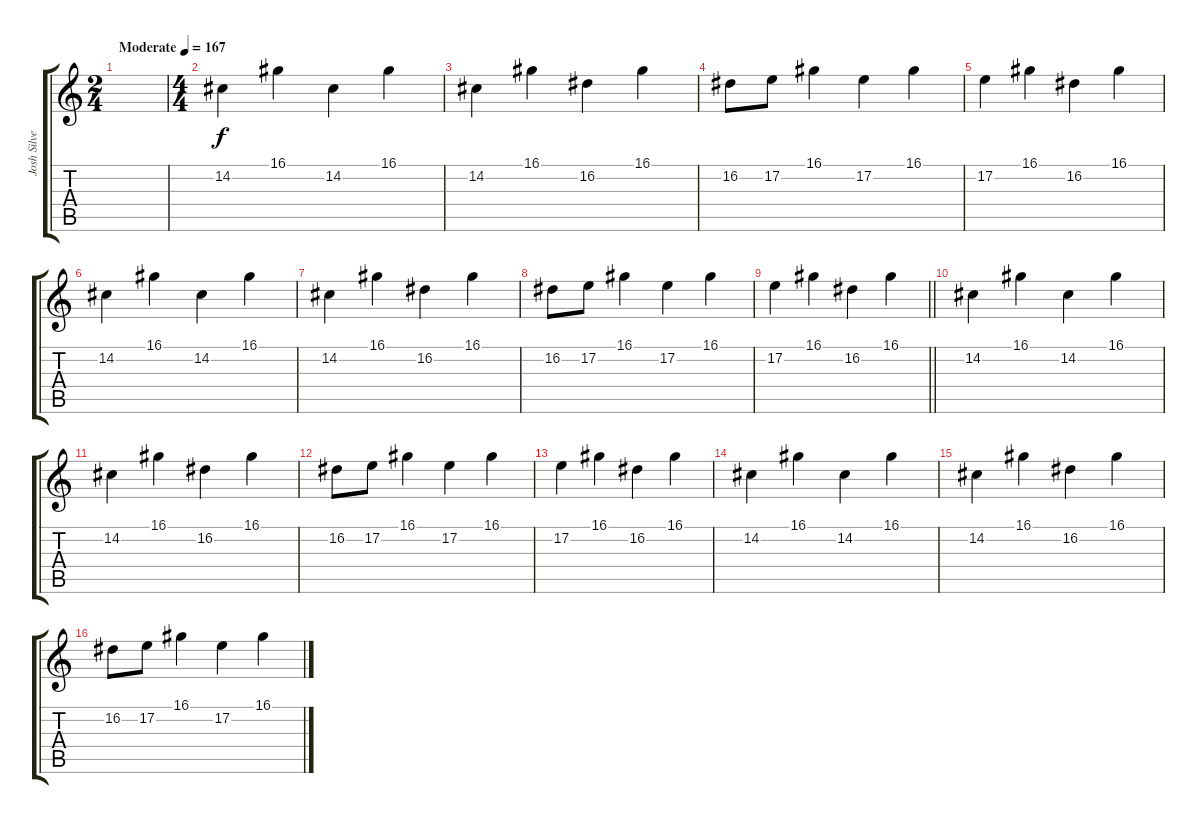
\track ("Josh Silver" "Josh Silve") {instrument harpsichord}
\staff {score tabs}
\tuning (E4 B3 G3 D3 A2 E2) {hide}
\ts (2 4)
\tempo (167 "Moderate")
\clef g2
\ks c
|
\ts (4 4)
14.2.4 16.1.4 14.2.4 16.1.4 |
14.2.4 16.1.4 16.2.4 16.1.4 |
16.2.8 17.2.8 16.1.4 17.2.4 16.1.4 |
17.2.4 16.1.4 16.2.4 16.1.4 |
14.2.4 16.1.4 14.2.4 16.1.4 |
14.2.4 16.1.4 16.2.4 16.1.4 |
16.2.8 17.2.8 16.1.4 17.2.4 16.1.4 |
\barLineRight lightlight
17.2.4 16.1.4 16.2.4 16.1.4 |
\section ("" "")
14.2.4 16.1.4 14.2.4 16.1.4 |
14.2.4 16.1.4 16.2.4 16.1.4 |
16.2.8 17.2.8 16.1.4 17.2.4 16.1.4 |
17.2.4 16.1.4 16.2.4 16.1.4 |
14.2.4 16.1.4 14.2.4 16.1.4 |
14.2.4 16.1.4 16.2.4 16.1.4 |
16.2.8 17.2.8 16.1.4 17.2.4 16.1.4
